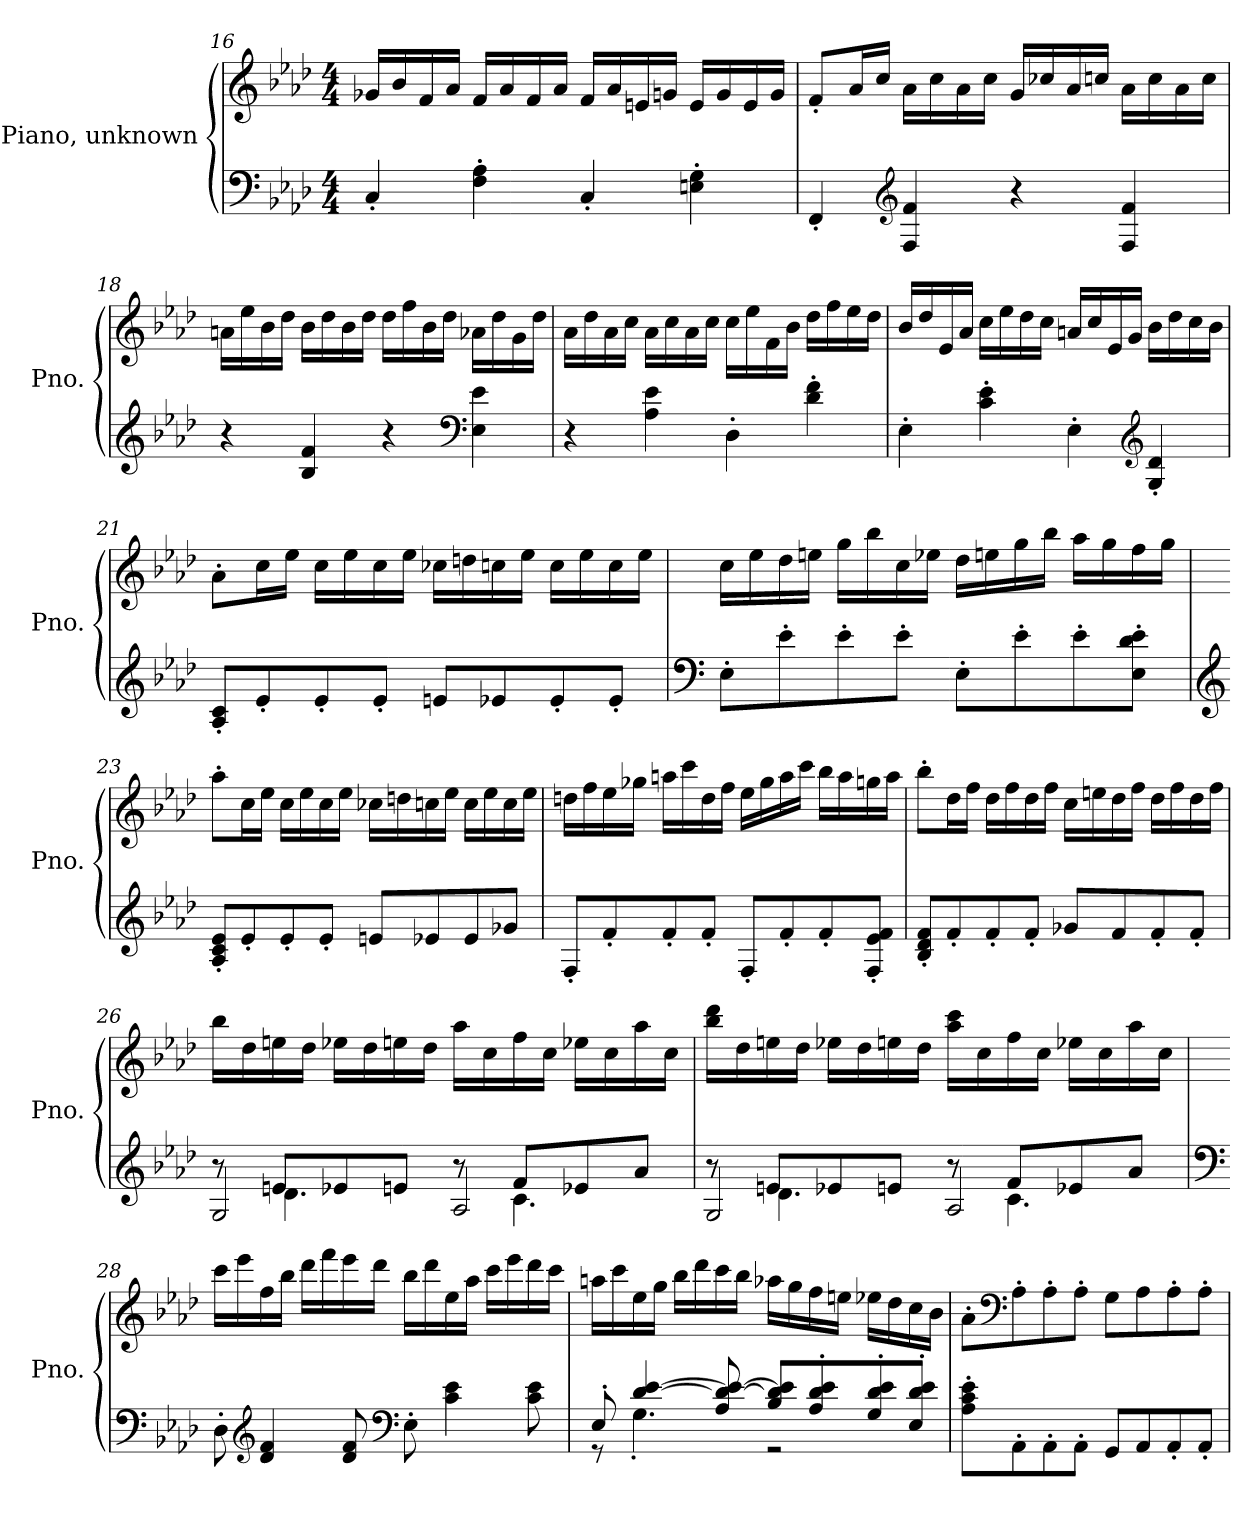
**kern	**kern
*part1	*part1
*staff2	*staff1
*I"Piano, unknown	*
*I'Pno.	*
*clefF4	*clefG2
*k[b-e-a-d-]	*k[b-e-a-d-]
*M4/4	*M4/4
=16	=16
4C'/	16g-X/LL
.	16b-/
.	16f/
.	16a-/JJ
4F\' 4A-\'	16f/LL
.	16a-/
.	16f/
.	16a-/JJ
4C'/	16f/LL
.	16a-/
.	16en/
.	16gn/JJ
4En\' 4G\'	16e/LL
.	16g/
.	16e/
.	16g/JJ
!!LO:LB:g=z
=17	=17
4FF'/	8f'/L
.	16a-/L
.	16cc/JJ
*clefG2	*
4F/ 4f/	16a-\LL
.	16cc\
.	16a-\
.	16cc\JJ
4r	16g/LL
.	16cc-X/
.	16a-/
.	16ccn/JJ
4F/ 4f/	16a-\LL
.	16cc\
.	16a-\
.	16cc\JJ
=18	=18
4r	16an\LL
.	16ee-\
.	16b-\
.	16dd-\JJ
4B-/ 4f/	16b-\LL
.	16dd-\
.	16b-\
.	16dd-\JJ
4r	16dd-\LL
.	16ff\
.	16b-\
.	16dd-\JJ
*clefF4	*
4E-\ 4e-\	16a-X\LL
.	16dd-\
.	16g\
.	16dd-\JJ
!!LO:LB:g=z
=19	=19
4r	16a-\LL
.	16dd-\
.	16a-\
.	16cc\JJ
4A-\ 4e-\	16a-\LL
.	16cc\
.	16a-\
.	16cc\JJ
4D-'\	16cc\LL
.	16ee-\
.	16f\
.	16b-\JJ
4d-\' 4f\'	16dd-\LL
.	16ff\
.	16ee-\
.	16dd-\JJ
=20	=20
4E-'\	16b-/LL
.	16dd-/
.	16e-/
.	16a-/JJ
4c\' 4e-\'	16cc\LL
.	16ee-\
.	16dd-\
.	16cc\JJ
4E-'\	16an/LL
.	16cc/
.	16e-/
.	16g/JJ
*clefG2	*
4G/' 4d-/'	16b-\LL
.	16dd-\
.	16cc\
.	16b-\JJ
!!LO:LB:g=z
=21	=21
8A-/' 8c/'L	8a-'\L
8e-'/	16cc\L
.	16ee-\JJ
8e-'/	16cc\LL
.	16ee-\
8e-'/J	16cc\
.	16ee-\JJ
8en/L	16cc-X\LL
.	16ddn\
8e-X/	16ccn\
.	16ee-\JJ
8e-'/	16cc\LL
.	16ee-\
8e-'/J	16cc\
.	16ee-\JJ
=22	=22
*clefF4	*
8E-'\L	16cc\LL
.	16ee-\
8e-'\	16dd-\
.	16een\JJ
8e-'\	16gg\LL
.	16bb-\
8e-'\J	16cc\
.	16ee-X\JJ
8E-'\L	16dd-\LL
.	16een\
8e-'\	16gg\
.	16bb-\JJ
8e-'\	16aa-\LL
.	16gg\
8E-\' 8d-\' 8e-\'J	16ff\
.	16gg\JJ
!!LO:LB:g=z
=23	=23
*clefG2	*
8A-/' 8c/' 8e-/'L	8aa-'\L
8e-'/	16cc\L
.	16ee-\JJ
8e-'/	16cc\LL
.	16ee-\
8e-'/J	16cc\
.	16ee-\JJ
8en/L	16cc-X\LL
.	16ddn\
8e-X/	16ccn\
.	16ee-\JJ
8e-/	16cc\LL
.	16ee-\
8g-X/J	16cc\
.	16ee-\JJ
=24	=24
8F'/L	16ddn\LL
.	16ff\
8f'/	16ee-\
.	16gg-X\JJ
8f'/	16aan\LL
.	16ccc\
8f'/J	16dd\
.	16ff\JJ
8F'/L	16ee-\LL
.	16gg-\
8f'/	16aa\
.	16ccc\JJ
8f'/	16bb-\LL
.	16aa\
8F/' 8e-/' 8f/'J	16ggn\
.	16aa\JJ
!!LO:LB:g=z
=25	=25
8B-/' 8d-/' 8f/'L	8bb-'\L
8f'/	16dd-\L
.	16ff\JJ
8f'/	16dd-\LL
.	16ff\
8f'/J	16dd-\
.	16ff\JJ
8g-X/L	16cc\LL
.	16een\
8f/	16dd-\
.	16ff\JJ
8f'/	16dd-\LL
.	16ff\
8f'/J	16dd-\
.	16ff\JJ
=26	=26
*^	*
*	*^	*
8r	8r	2G/	16bb-\LL
.	.	.	16dd-\
8en/L	4.d-\	.	16een\
.	.	.	16dd-\JJ
8e-X/	.	.	16ee-X\LL
.	.	.	16dd-\
8en/J	.	.	16een\
.	.	.	16dd-\JJ
8r	8r	2A-/	16aa-\LL
.	.	.	16cc\
8f/L	4.c\	.	16ff\
.	.	.	16cc\JJ
8e-X/	.	.	16ee-X\LL
.	.	.	16cc\
8a-/J	.	.	16aa-\
.	.	.	16cc\JJ
!!LO:PB:g=z
=27	=27	=27	=27
8r	8r	2G/	16bb-\ 16ddd-\LL
.	.	.	16dd-\
8en/L	4.d-\	.	16een\
.	.	.	16dd-\JJ
8e-X/	.	.	16ee-X\LL
.	.	.	16dd-\
8en/J	.	.	16een\
.	.	.	16dd-\JJ
8r	8r	2A-/	16aa-\ 16ccc\LL
.	.	.	16cc\
8f/L	4.c\	.	16ff\
.	.	.	16cc\JJ
8e-X/	.	.	16ee-X\LL
.	.	.	16cc\
8a-/J	.	.	16aa-\
.	.	.	16cc\JJ
*v	*v	*v	*
=28	=28
*clefF4	*
8D-'\	16ccc\LL
.	16eee-\
*clefG2	*
4d-/ 4f/	16ff\
.	16bb-\JJ
.	16ddd-\LL
.	16fff\
8d-/ 8f/	16eee-\
.	16ddd-\JJ
*clefF4	*
8E-'\	16bb-\LL
.	16ddd-\
4c\ 4e-\	16ee-\
.	16aa-\JJ
.	16ccc\LL
.	16eee-\
8c\ 8e-\	16ddd-\
.	16ccc\JJ
!!LO:LB:g=z
=29	=29
*^	*
8E-'/	8r	16aan\LL
.	.	16ccc\
[4d-/ [4e-/	4.G'\	16ee-\
.	.	16gg\JJ
.	.	16bb-\LL
.	.	16ddd-\
8A-/ 8d-/_ 8e-/_	.	16ccc\
.	.	16bb-\JJ
8B-/ 8d-/] 8e-/]L	2r	16aa-X\LL
.	.	16gg\
8A-/' 8d-/' 8e-/'	.	16ff\
.	.	16een\JJ
8G/' 8d-/' 8e-/'	.	16ee-X\LL
.	.	16dd-\
8E-/' 8d-/' 8e-/'J	.	16cc\
.	.	16b-\JJ
*v	*v	*
=30	=30
8A-\' 8c\' 8e-\'L	8a-'\L
*	*clefF4
8AA-'\	8A-'\
8AA-'\	8A-'\
8AA-'\J	8A-'\J
8GG/L	8G\L
8AA-/	8A-\
8AA-'/	8A-'\
8AA-'/J	8A-'\J
=	=
*-	*-
